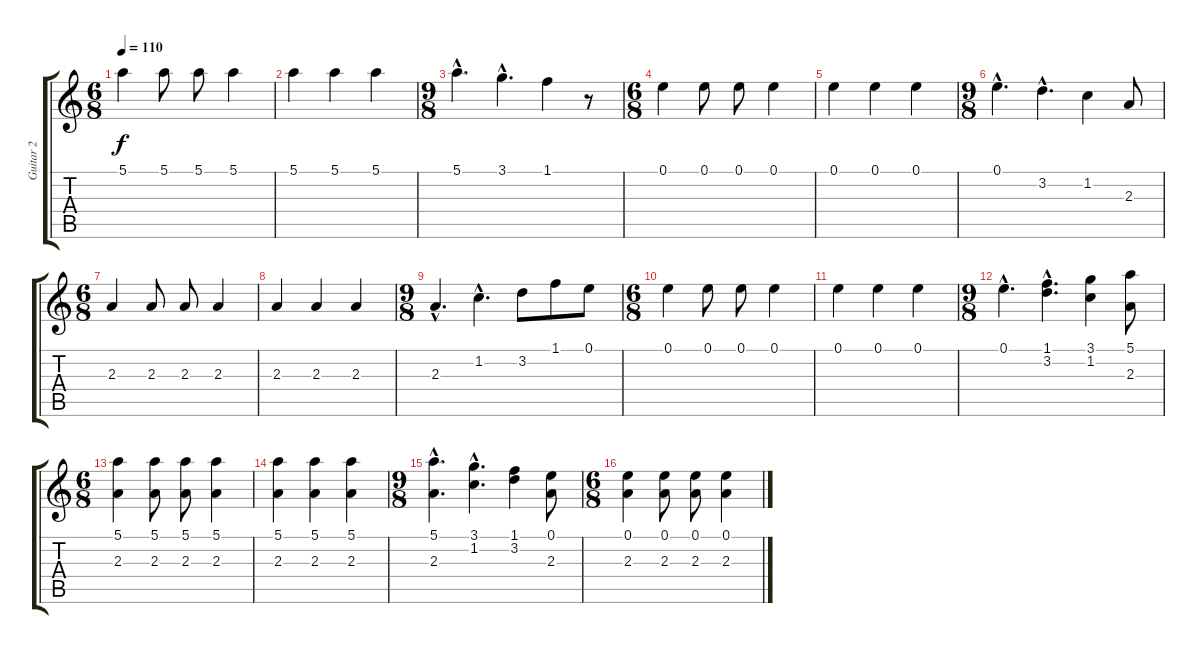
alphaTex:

\track ("Guitar 2" "Guitar 2") {instrument acousticguitarnylon}
\staff {score tabs}
\tuning (E4 B3 G3 D3 A2 E2) {hide}
\ts (6 8)
\tempo 110
\clef g2
\ks c
5.1.4{dy f instrument acousticguitarnylon} 5.1.8 5.1.8 5.1.4 |
5.1.4 5.1.4 5.1.4 |
\ts (9 8)
5.1{hac}.4{d} 3.1{hac}.4{d} 1.1.4 r.8 |
\ts (6 8)
0.1.4 0.1.8 0.1.8 0.1.4 |
0.1.4 0.1.4 0.1.4 |
\ts (9 8)
0.1{hac}.4{d} 3.2{hac}.4{d} 1.2.4 2.3.8 |
\ts (6 8)
2.3.4 2.3.8 2.3.8 2.3.4 |
2.3.4 2.3.4 2.3.4 |
\ts (9 8)
2.3{hac}.4{d} 1.2{hac}.4{d} 3.2.8 1.1.8 0.1.8 |
\ts (6 8)
0.1.4 0.1.8 0.1.8 0.1.4 |
0.1.4 0.1.4 0.1.4 |
\ts (9 8)
0.1{hac}.4{d} (1.1{hac} 3.2{hac}).4{d} (3.1 1.2).4 (5.1 2.3).8 |
\ts (6 8)
(5.1 2.3).4 (5.1 2.3).8 (5.1 2.3).8 (5.1 2.3).4 |
(5.1 2.3).4 (5.1 2.3).4 (5.1 2.3).4 |
\ts (9 8)
(5.1{hac} 2.3{hac}).4{d} (3.1{hac} 1.2{hac}).4{d} (1.1 3.2).4 (0.1 2.3).8 |
\ts (6 8)
(0.1 2.3).4 (0.1 2.3).8 (0.1 2.3).8 (0.1 2.3).4
